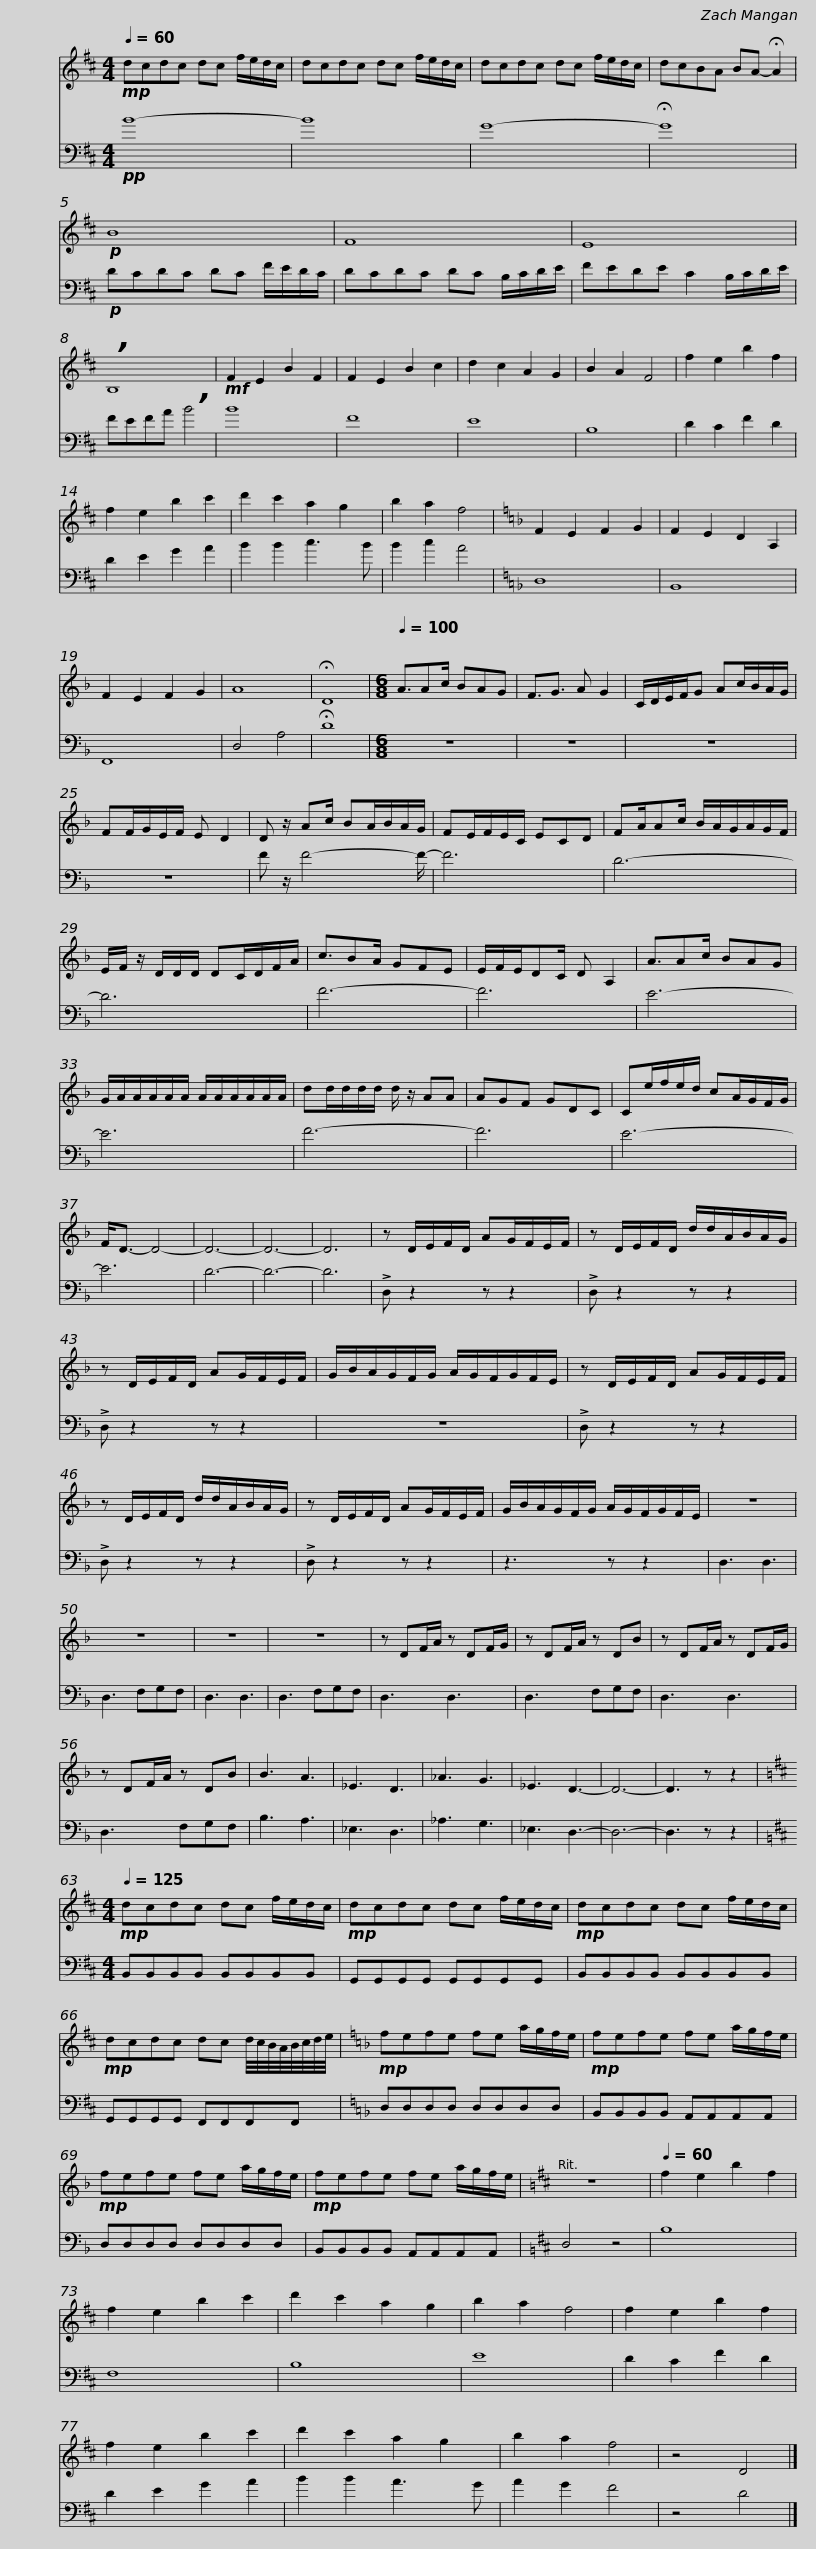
X:1
%%score 1 2
L:1/8
Q:1/4=60
M:4/4
I:linebreak $
K:D
V:1 treble
V:2 bass
V:1
!mp! dcdc dc f/e/d/c/ | dcdc dc f/e/d/c/ | dcdc dc f/e/d/c/ | dcBA BA- !fermata!A2 |$!p! B8 | %5
 F8 | E8 |$ !breath!B,8 |!mf! F2 E2 B2 F2 | F2 E2 B2 c2 | %10
 d2 c2 A2 G2 | B2 A2 F4 | f2 e2 b2 f2 | f2 e2 b2 c'2 | d'2 c'2 a2 g2 |$ %15
 b2 a2 f4 |[K:F] F2 E2 F2 G2 | F2 E2 D2 A,2 | F2 E2 F2 G2 | A8 | %20
 !fermata!D8 |[M:6/8][Q:1/4=100] A3/2Ac/ BAG | F3/2G3/2 A G2 |$ C/D/E/F/G Ac/B/A/G/ | FF/G/E/F/ E D2 | %25
 D z/ Ac/ BA/B/A/G/ | FE/F/E/C/ ECD | FA/Ac/ B/A/G/A/G/F/ |$ E/F/ z/ D/D/D/ DC/D/F/A/ | c3/2BA/ GFE | %30
 E/F/E/DC/ D A,2 | A3/2Ac/ BAG | G/A/A/A/A/A/ A/A/A/A/A/A/ |$ dd/d/d/d/ d/ z/ AA | AGF GDC | %35
 Ce/f/e/d/ cA/G/F/G/ | F<D- D4- | D6- | D6- | D6 | %40
 z D/E/F/D/ AG/F/E/F/ |$ z D/E/F/D/ d/d/A/B/A/G/ | z D/E/F/D/ AG/F/E/F/ | G/B/A/G/F/G/ A/G/F/G/F/E/ | z D/E/F/D/ AG/F/E/F/ |$ %45
 z D/E/F/D/ d/d/A/B/A/G/ | z D/E/F/D/ AG/F/E/F/ | G/B/A/G/F/G/ A/G/F/G/F/E/ | z6 | z6 | %50
 z6 |$ z6 | z DF/A/ z DF/G/ | z DF/A/ z DB | z DF/A/ z DF/G/ | %55
 z DF/A/ z DB | B3 A3 | _E3 D3 | _A3 G3 |$ _E3 D3- | %60
 D6- | D3 z z2 |[K:D][M:4/4]!mp![Q:1/4=125] dcdc dc f/e/d/c/ |!mp! dcdc dc f/e/d/c/ |!mp! dcdc dc f/e/d/c/ |$ %65
!mp! dcdc dc d/4c/4B/4A/4B/4c/4d/4e/4 |[K:F]!mp! fefe fe a/g/f/e/ |!mp! fefe fe a/g/f/e/ |!mp! fefe fe a/g/f/e/ |$!mp! fefe fe a/g/f/e/ | %70
[K:D] z8 |[Q:1/4=60] f2 e2 b2 f2 | f2 e2 b2 c'2 | d'2 c'2 a2 g2 | b2 a2 f4 | %75
 f2 e2 b2 f2 | f2 e2 b2 c'2 |$ d'2 c'2 a2 g2 | b2 a2 f4 | z4 D4 |] %80
V:2
!pp! B8- | B8 | G8- | !fermata!G8 |$!p! DCDC DC F/E/D/C/ | %5
 DCDC DC B,/C/D/E/ | FEDE C2 B,/C/D/E/ |$ FEFA !breath!B4 | B8 | F8 | %10
 E8 | B,8 | D2 C2 F2 D2 | D2 E2 G2 A2 | B2 B2 c3 B |$ %15
 B2 c2 A4 |[K:F] D,8 | B,,8 | F,,8 | D,4 A,4 | %20
 !fermata!D8 |[M:6/8] z6 | z6 |$ z6 | z6 | %25
 F z/ F4- F/- | F6 | D6- |$ D6 | F6- | %30
 F6 | E6- | E6 |$ F6- | F6 | %35
 E6- | E6 | D6- | D6- | D6 | %40
 !>!D, z2 z z2 |$ !>!D, z2 z z2 | !>!D, z2 z z2 | z6 | !>!D, z2 z z2 |$ %45
 !>!D, z2 z z2 | !>!D, z2 z z2 | z3 z z2 | D,3 D,3 | D,3 F,G,F, | %50
 D,3 D,3 |$ D,3 F,G,F, | D,3 D,3 | D,3 F,G,F, | D,3 D,3 | %55
 D,3 F,G,F, | B,3 A,3 | _E,3 D,3 | _A,3 G,3 |$ _E,3 D,3- | %60
 D,6- | D,3 z z2 |[K:D][M:4/4] B,,B,,B,,B,, B,,B,,B,,B,, | G,,G,,G,,G,, G,,G,,G,,G,, | B,,B,,B,,B,, B,,B,,B,,B,, |$ %65
 G,,G,,G,,G,, F,,F,,F,,F,, |[K:F] D,D,D,D, D,D,D,D, | B,,B,,B,,B,, A,,A,,A,,A,, | D,D,D,D, D,D,D,D, |$ B,,B,,B,,B,, A,,A,,A,,A,, | %70
[K:D] D,4 z4 | B,8 | F,8 | B,8 | E8 | %75
 D2 C2 F2 D2 | D2 E2 G2 A2 |$ B2 B2 A3 G | A2 G2 F4 | z4 D4 |] %80
